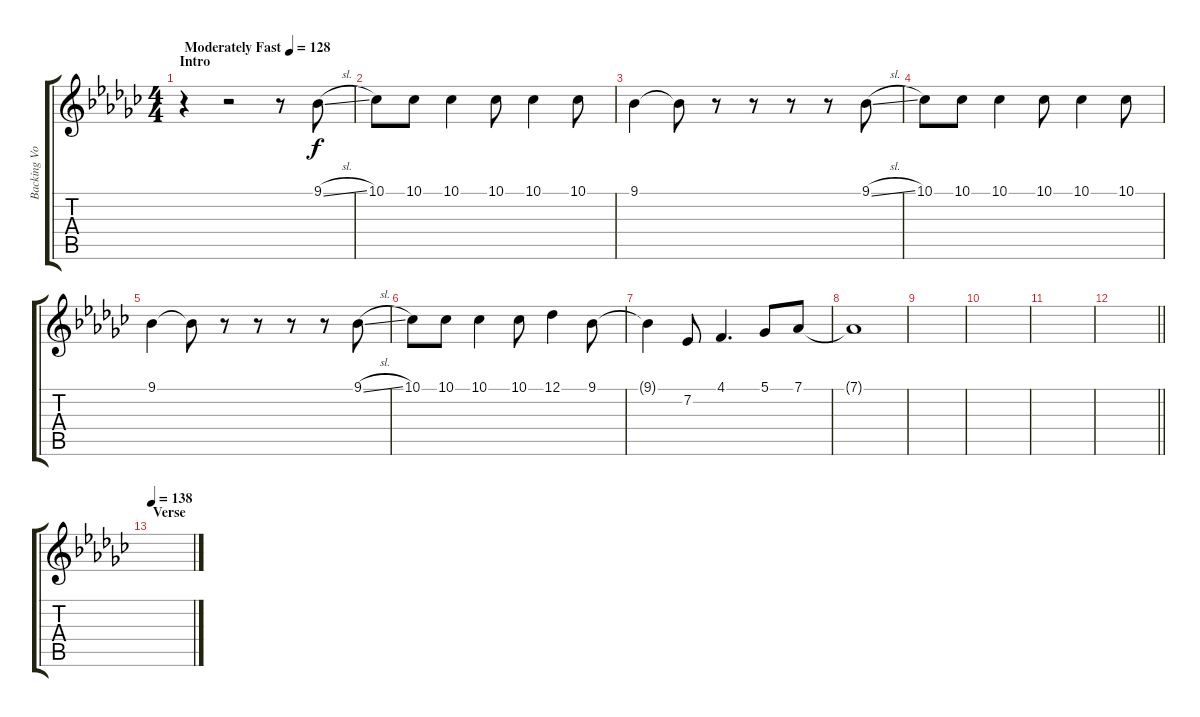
\track ("Backing Vocals" "Backing Vo") {instrument cello}
\staff {score tabs}
\tuning (Db4 Ab3 E3 B2 Gb2 C2) {hide}
\ts (4 4)
\section ("" "Intro")
\tempo (128 "Moderately Fast")
\clef g2
\ks gb
r.4{dy f instrument cello} r.2 r.8 9.1{sl}.8 |
10.1.8 10.1.8 10.1.4 10.1.8 10.1.4 10.1.8 |
9.1.4 9.1{t}.8 r.8 r.8 r.8 r.8 9.1{sl}.8 |
10.1.8 10.1.8 10.1.4 10.1.8 10.1.4 10.1.8 |
9.1.4 9.1{t}.8 r.8 r.8 r.8 r.8 9.1{sl}.8 |
10.1.8 10.1.8 10.1.4 10.1.8 12.1.4 9.1.8 |
9.1{t}.4 7.2.8 4.1.4{d} 5.1.8 7.1.8 |
7.1{t}.1 |
|
|
|
\barLineRight lightlight
|
\section ("" "Verse")
\tempo 138
